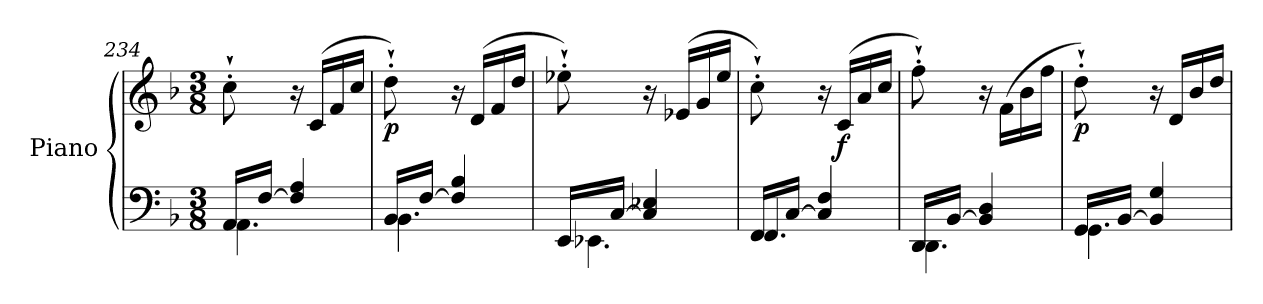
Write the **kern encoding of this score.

**kern	**kern	**dynam
*part1	*part1	*part1
*staff2	*staff1	*staff1/2
*I"Piano	*	*
*I'Pno	*	*
*clefF4	*clefG2	*
*k[b-]	*k[b-]	*
*M3/8	*M3/8	*
=234	=234	=234
*^	*	*
16AA/LL	4.AA\	8cc'`\	.
[16F/JJ	.	.	.
4F/] 4A/	.	16r	.
.	.	(>16c/LL	.
.	.	16f/	.
.	.	16cc/JJ	.
=235	=235	=235	=235
!	!	!	!LO:DY:b
16BB-/LL	4.BB-\	8dd'`\)	p
[16F/JJ	.	.	.
4F/] 4B-/	.	16r	.
.	.	(>16d/LL	.
.	.	16f/	.
.	.	16dd/JJ	.
=236	=236	=236	=236
!	!	!	!LO:DY:b
16EE/LL	4.EE-X\	8ee-X'`\)	other-dynamics
[16C/JJ	.	.	.
4C/] 4E-X/	.	16r	.
.	.	(>16e-X/LL	.
.	.	16g/	.
.	.	16ee-/JJ	.
!!LO:LB:g=z
=237	=237	=237	=237
16FF/LL	4.FF/	8cc'`\)	.
[16C/JJ	.	.	.
4C/] 4F/	.	16r	.
!	!	!	!LO:DY:b
.	.	(>16c/LL	f
.	.	16a/	.
.	.	16cc/JJ	.
=238	=238	=238	=238
16DD/LL	4.DD\	8ff'`\)	.
[16BB-/JJ	.	.	.
4BB-/] 4D/	.	16r	.
.	.	(>16f\LL	.
.	.	16b-\	.
.	.	16ff\JJ	.
=239	=239	=239	=239
!	!	!	!LO:DY:b
16GG/LL	4.GG\	8dd'`\)	p
[16BB-/JJ	.	.	.
4BB-/] 4G/	.	16r	.
!	!	!	!LO:DY:b
.	.	16d/LL	other-dynamics
.	.	16b-/	.
.	.	16dd/JJ	.
*v	*v	*	*
=	=	=
*-	*-	*-
